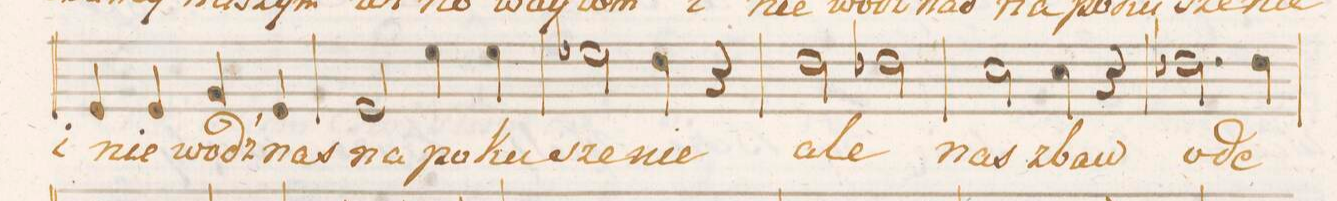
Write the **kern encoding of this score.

**kern	**text
*I"Basso.	*
*clefF4	*
*k[b-e-a-d-]	*
*met(C.)	*
*M4/4	*
4GG/	i
4GG/	nie
4BB-/	wodź
4GG/	nas
=42	=42
2GG/	na
4G\	po-
4G\	-ku-
=43	=43
2G-X\	-sze-
4F\	-nie
4r	.
=44	=44
2F\	a-
2F-X\	-le
=45	=45
2E-\	nas
4E-\	zbaw
4r	.
=46	=46
2.F-X\	o-
4F-\	-de
=47	=47
*-	*-
